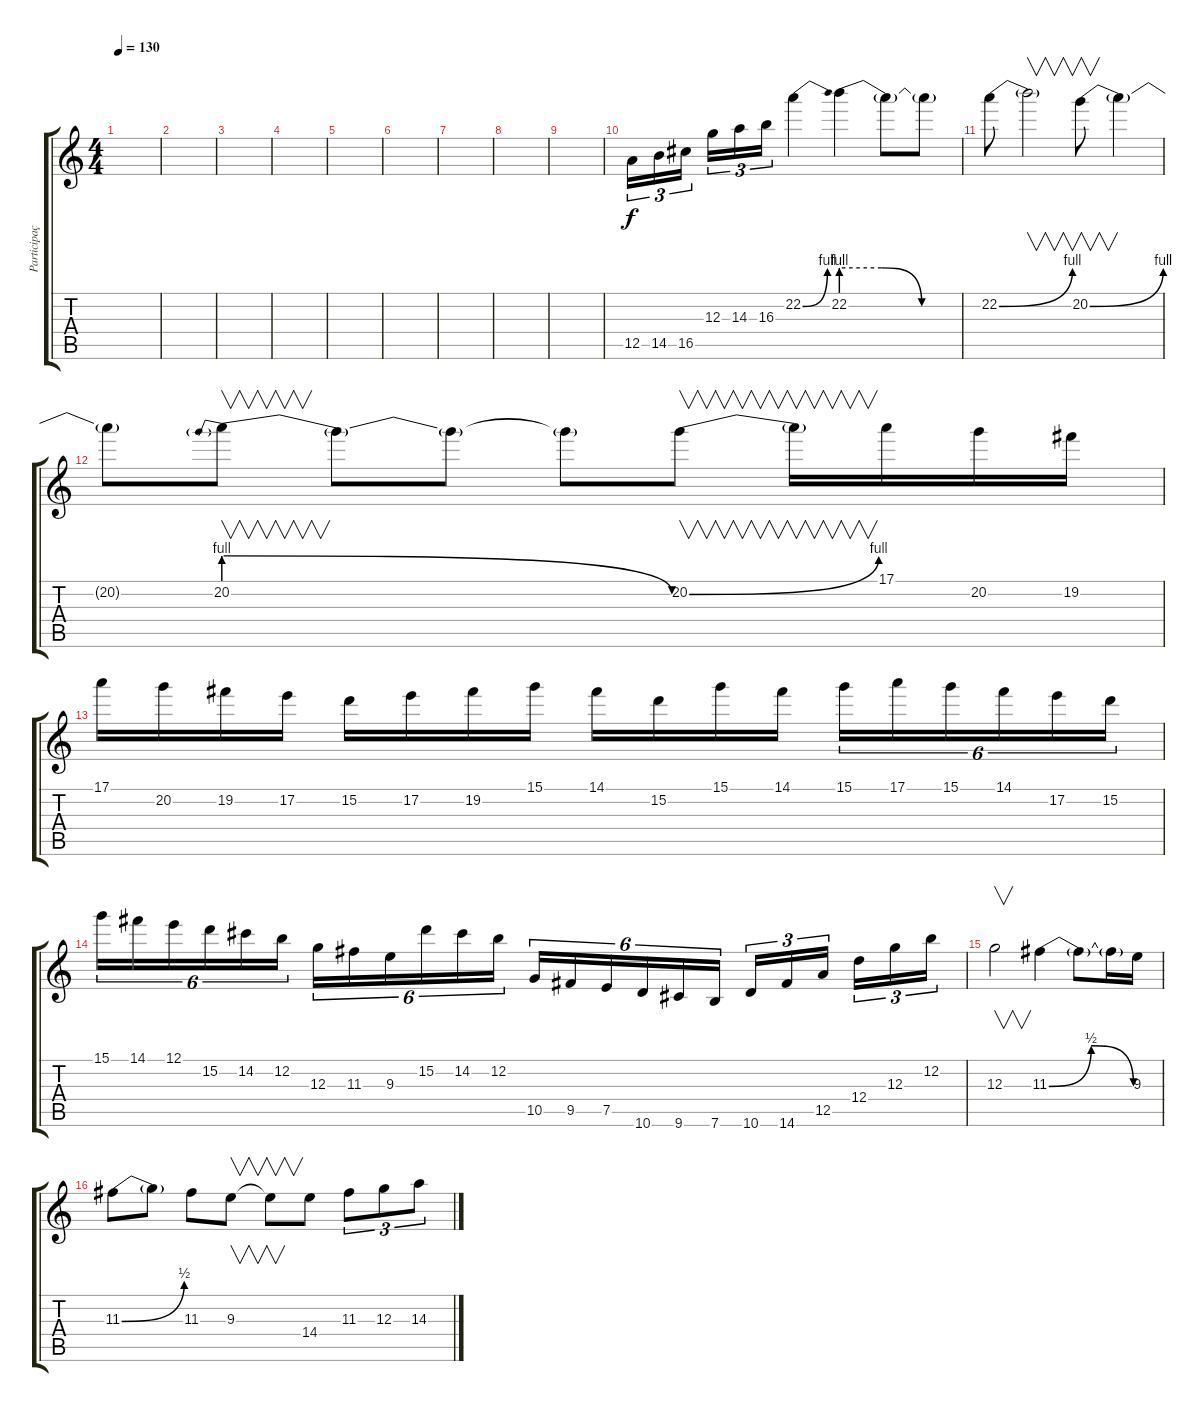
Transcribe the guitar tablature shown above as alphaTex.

\track ("Participação especial @lemão" "Participaç") {instrument distortionguitar}
\staff {score tabs}
\tuning (E4 B3 G3 D3 A2 E2) {hide}
\ts (4 4)
\tempo 130
\clef g2
\ks c
|
|
|
|
|
|
|
|
|
12.5.16{tu (3 2)} 14.5.16{tu (3 2)} 16.5.16{tu (3 2)} 12.3.16{tu (3 2)} 14.3.16{tu (3 2)} 16.3.16{tu (3 2)} 22.2{be (bend 0 0 60 4)}.4 22.2{be (custom 0 4 20 4 40 0 60 0)}.4 22.2{t}.8 22.2{t}.8 |
22.2{be (bend 0 0 60 4)}.8 22.2{t}.2{v} 20.2{be (bend 0 0 60 4)}.8{v} 20.2{t}.4 |
20.2{t}.8 20.2{be (prebendrelease 0 4 60 0)}.8{v} 20.2{t}.8 20.2{t}.8 20.2{t}.8 20.2{be (bend 0 0 60 4)}.8{v} 20.2{t}.16{v} 17.1.16 20.2.16 19.2.16 |
17.1.16 20.2.16 19.2.16 17.2.16 15.2.16 17.2.16 19.2.16 15.1.16 14.1.16 15.2.16 15.1.16 14.1.16 15.1.16{tu (6 4)} 17.1.16{tu (6 4)} 15.1.16{tu (6 4)} 14.1.16{tu (6 4)} 17.2.16{tu (6 4)} 15.2.16{tu (6 4)} |
15.1.16{tu (6 4)} 14.1.16{tu (6 4)} 12.1.16{tu (6 4)} 15.2.16{tu (6 4)} 14.2.16{tu (6 4)} 12.2.16{tu (6 4)} 12.3.16{tu (6 4)} 11.3.16{tu (6 4)} 9.3.16{tu (6 4)} 15.2.16{tu (6 4)} 14.2.16{tu (6 4)} 12.2.16{tu (6 4)} 10.5.16{tu (6 4)} 9.5.16{tu (6 4)} 7.5.16{tu (6 4)} 10.6.16{tu (6 4)} 9.6.16{tu (6 4)} 7.6.16{tu (6 4)} 10.6.16{tu (3 2)} 14.6.16{tu (3 2)} 12.5.16{tu (3 2)} 12.4.16{tu (3 2)} 12.3.16{tu (3 2)} 12.2.16{tu (3 2)} |
12.3.2{v} 11.3{be (bendrelease 0 0 30 2 30 2 60 0)}.4 11.3{t}.8 11.3{t}.16 9.3.16 |
11.3{be (bend 0 0 60 2)}.8 11.3{t}.8 11.3.8 9.3.8{v} 9.3{t}.8{v} 14.4.8 11.3.8{tu (3 2)} 12.3.8{tu (3 2)} 14.3.8{tu (3 2)}
